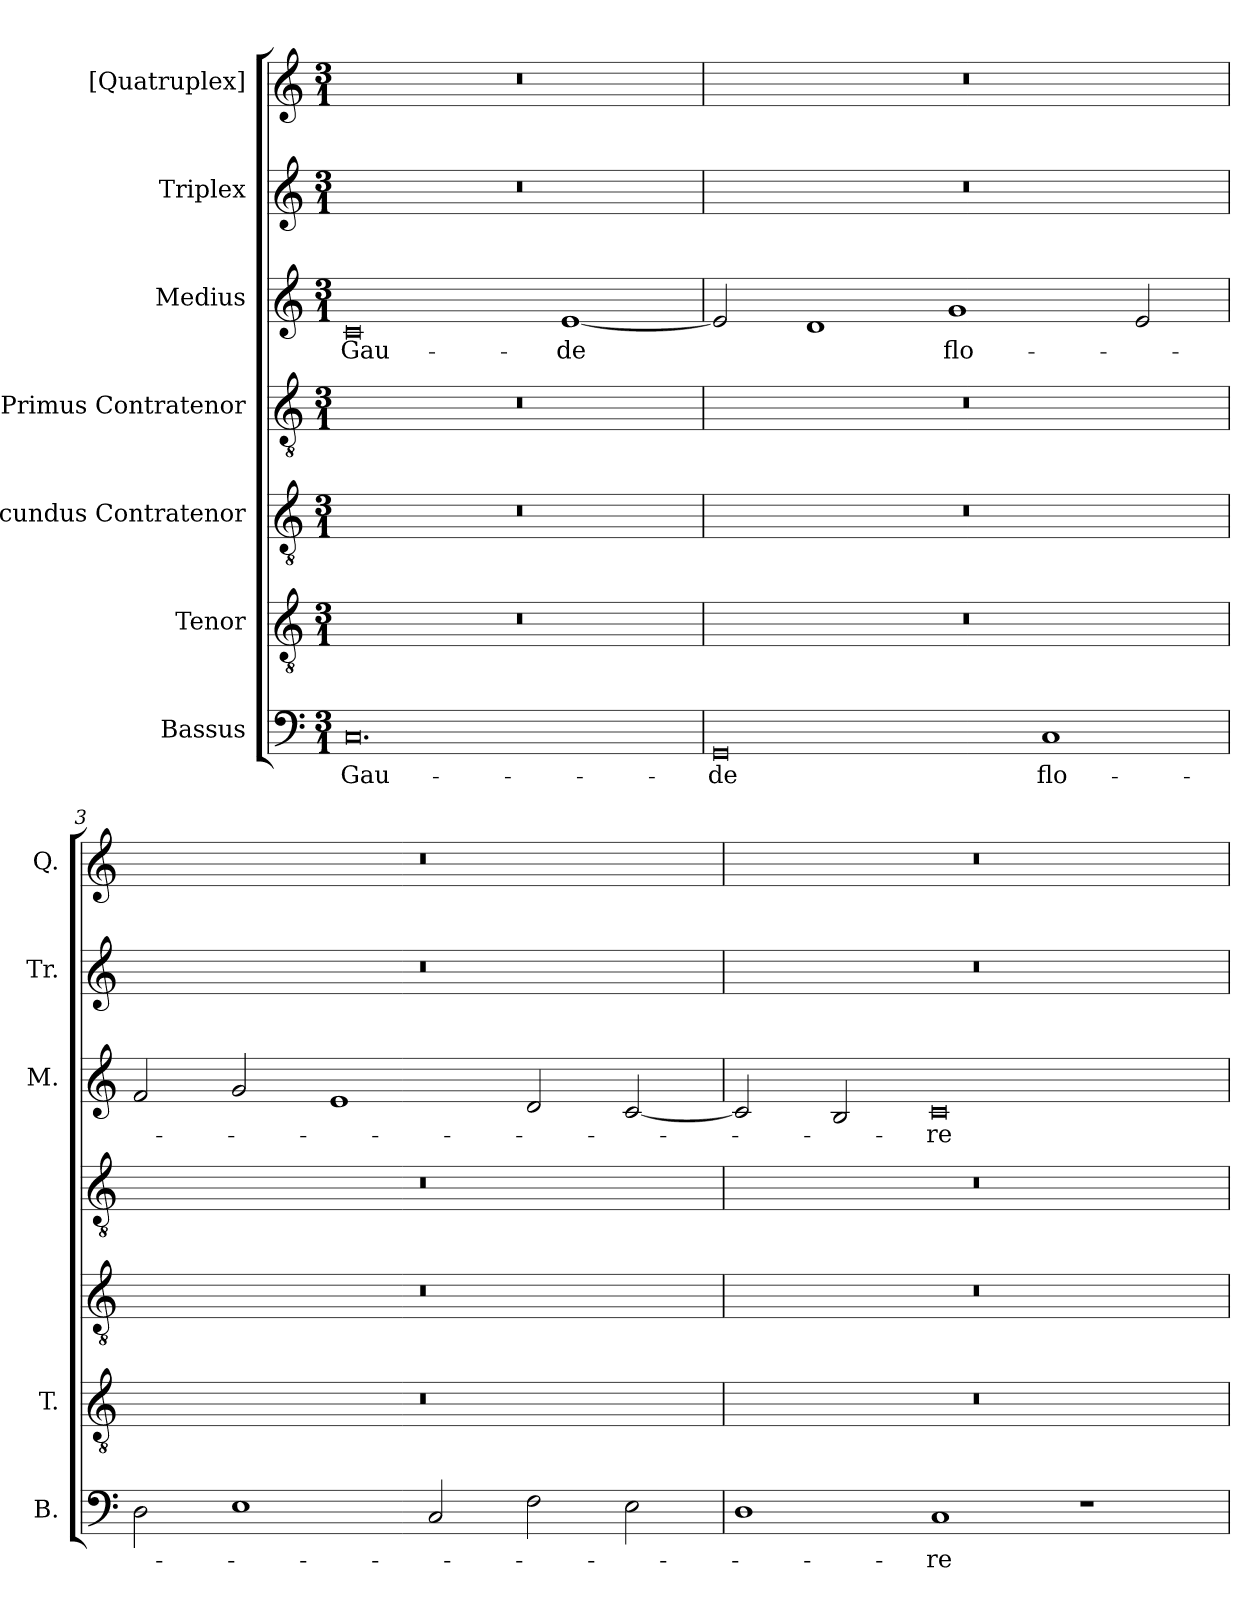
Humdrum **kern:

**kern	**text	**kern	**kern	**kern	**kern	**text	**kern	**kern
*part7	*part7	*part6	*part5	*part4	*part3	*part3	*part2	*part1
*staff7	*staff7	*staff6	*staff5	*staff4	*staff3	*staff3	*staff2	*staff1
*I"Bassus	*	*I"Tenor	*I"Secundus Contratenor	*I"Primus Contratenor	*I"Medius	*	*I"Triplex	*I"[Quatruplex]
*I'B.	*	*I'T.	*	*	*I'M.	*	*I'Tr.	*I'Q.
!!LO:PB:g=z
*clefF4	*	*clefGv2	*clefGv2	*clefGv2	*clefG2	*	*clefG2	*clefG2
*	*	*ITrd7c12	*ITrd7c12	*ITrd7c12	*	*	*	*
*k[]	*	*k[]	*k[]	*k[]	*k[]	*	*k[]	*k[]
*C:	*	*C:	*C:	*C:	*C:	*	*C:	*C:
*M3/1	*	*M3/1	*M3/1	*M3/1	*M3/1	*	*M3/1	*M3/1
=1	=1	=1	=1	=1	=1	=1	=1	=1
!	!LO:LY:b:color=#000000	!LO:N:vis=1	!LO:N:vis=1	!LO:N:vis=1	!	!	!	!
!	!	!	!	!	!	!LO:LY:b:color=#000000	!LO:N:vis=1	!LO:N:vis=1
0.Ci	Gau-	0.r	0.r	0.r	0ci	Gau-	0.r	0.r
!	!	!	!	!	!	!LO:LY:b:color=#000000	!	!
.	.	.	.	.	[<1ei	-de	.	.
=2	=2	=2	=2	=2	=2	=2	=2	=2
!	!LO:LY:b:color=#000000	!LO:N:vis=1	!LO:N:vis=1	!LO:N:vis=1	!	!	!LO:N:vis=1	!LO:N:vis=1
0GGi	-de	0.r	0.r	0.r	2ei/]	.	0.r	0.r
.	.	.	.	.	1di	.	.	.
!	!	!	!	!	!	!LO:LY:b:color=#000000	!	!
.	.	.	.	.	1gi	flo-	.	.
!	!LO:LY:b:color=#000000	!	!	!	!	!	!	!
1Ci	flo-	.	.	.	.	.	.	.
.	.	.	.	.	2ei/	.	.	.
=3	=3	=3	=3	=3	=3	=3	=3	=3
!	!	!LO:N:vis=1	!LO:N:vis=1	!LO:N:vis=1	!	!	!LO:N:vis=1	!LO:N:vis=1
2Di\	.	0.r	0.r	0.r	2fi/	.	0.r	0.r
1Ei	.	.	.	.	2gi/	.	.	.
.	.	.	.	.	1ei	.	.	.
2Ci/	.	.	.	.	.	.	.	.
2Fi\	.	.	.	.	2di/	.	.	.
2Ei\	.	.	.	.	[<2ci/	.	.	.
!!LO:LB:g=z
=4	=4	=4	=4	=4	=4	=4	=4	=4
!	!	!LO:N:vis=1	!LO:N:vis=1	!LO:N:vis=1	!	!	!LO:N:vis=1	!LO:N:vis=1
1Di	.	0.r	0.r	0.r	2ci/]	.	0.r	0.r
.	.	.	.	.	2Bi/	.	.	.
!	!LO:LY:b:color=#000000	!	!	!	!	!	!	!
!	!	!	!	!	!	!LO:LY:b:color=#000000	!	!
1Ci	-re	.	.	.	0ci	-re	.	.
1r	.	.	.	.	.	.	.	.
=	=	=	=	=	=	=	=	=
*-	*-	*-	*-	*-	*-	*-	*-	*-
